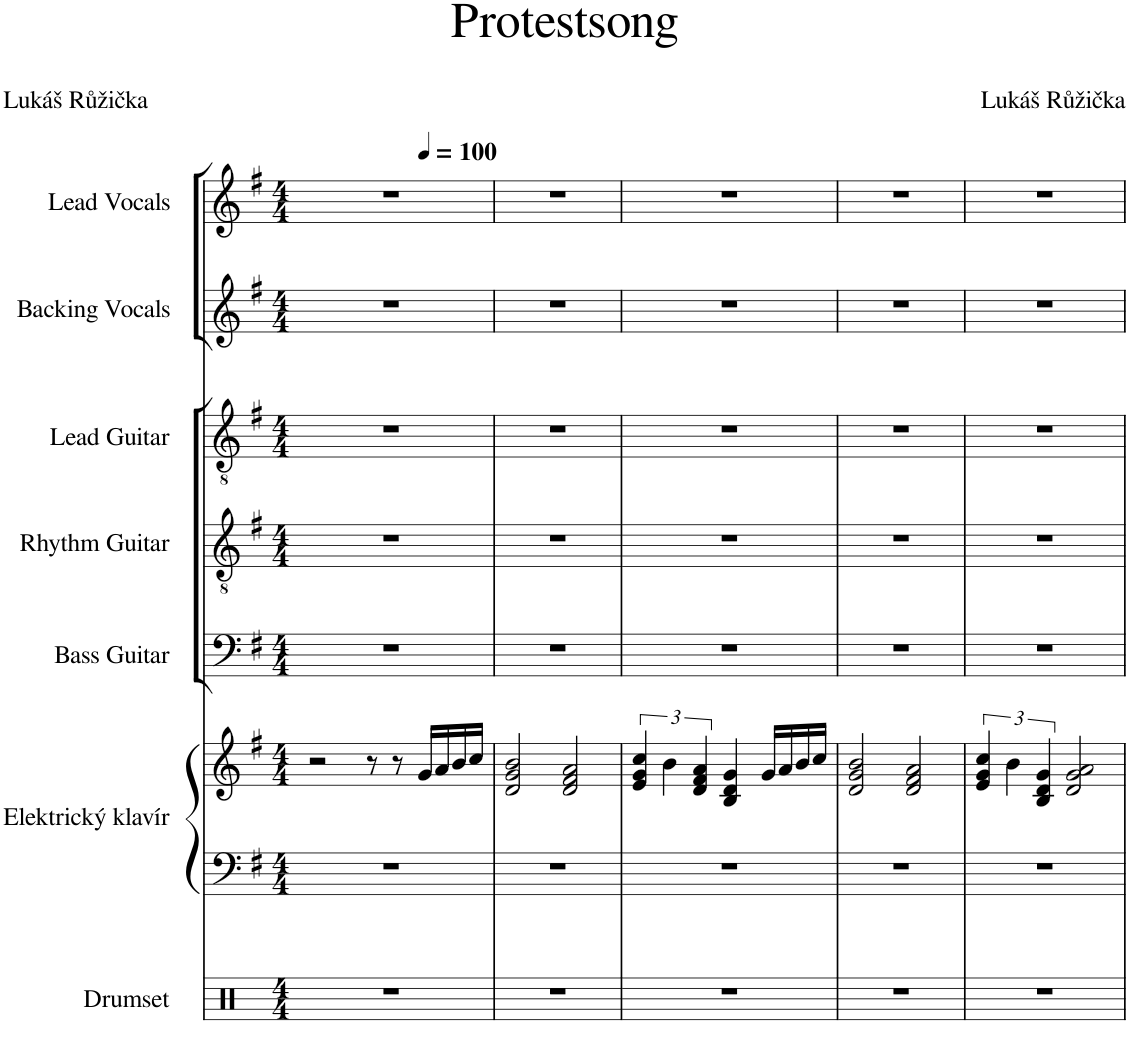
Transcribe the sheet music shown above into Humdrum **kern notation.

**kern	**kern	**kern	**kern	**kern	**kern	**kern	**kern
*part7	*part6	*part6	*part5	*part4	*part3	*part2	*part1
*staff8	*staff7	*staff6	*staff5	*staff4	*staff3	*staff2	*staff1
*I"Drumset	*I"Elektrický klavír	*	*I"Bass Guitar	*I"Rhythm Guitar	*I"Lead Guitar	*I"Backing Vocals	*I"Lead Vocals
*I'Drs.	*I'El. klv.	*	*I'B. Guit.	*I'R. Gtr.	*I'L. Gtr.	*I'Bk. Voc.	*I'L. Voc.
*clefX	*clefF4	*clefG2	*clefF4	*clefGv2	*clefGv2	*clefG2	*clefG2
*	*	*	*Trd7c12	*	*	*	*
*k[]	*k[f#]	*k[f#]	*k[f#]	*k[f#]	*k[f#]	*k[f#]	*k[f#]
*M4/4	*M4/4	*M4/4	*M4/4	*M4/4	*M4/4	*M4/4	*M4/4
=1	=1	=1	=1	=1	=1	=1	=1
*	*	*	*	*	*	*	*^
1r	1r	2r	1r	1r	1r	1r	1r	2.ryy
.	.	8r	.	.	.	.	.	.
.	.	8r	.	.	.	.	.	.
*	*	*	*	*	*	*	*MM100	*
.	.	16g/LL	.	.	.	.	.	4ryy
.	.	16a/	.	.	.	.	.	.
.	.	16b/	.	.	.	.	.	.
.	.	16cc/JJ	.	.	.	.	.	.
*	*	*	*	*	*	*	*v	*v
=2	=2	=2	=2	=2	=2	=2	=2
1r	1r	2d/ 2g/ 2b/	1r	1r	1r	1r	1r
.	.	2d/ 2f#/ 2a/	.	.	.	.	.
=3	=3	=3	=3	=3	=3	=3	=3
1r	1r	6e/ 6g/ 6cc/	1r	1r	1r	1r	1r
.	.	6b\	.	.	.	.	.
.	.	6d/ 6f#/ 6a/	.	.	.	.	.
.	.	4B/ 4d/ 4g/	.	.	.	.	.
.	.	16g/LL	.	.	.	.	.
.	.	16a/	.	.	.	.	.
.	.	16b/	.	.	.	.	.
.	.	16cc/JJ	.	.	.	.	.
=4	=4	=4	=4	=4	=4	=4	=4
1r	1r	2d/ 2g/ 2b/	1r	1r	1r	1r	1r
.	.	2d/ 2f#/ 2a/	.	.	.	.	.
=5	=5	=5	=5	=5	=5	=5	=5
1r	1r	6e/ 6g/ 6cc/	1r	1r	1r	1r	1r
.	.	6b\	.	.	.	.	.
.	.	6B/ 6d/ 6g/	.	.	.	.	.
.	.	2d/ 2g/ 2a/	.	.	.	.	.
=	=	=	=	=	=	=	=
*-	*-	*-	*-	*-	*-	*-	*-
